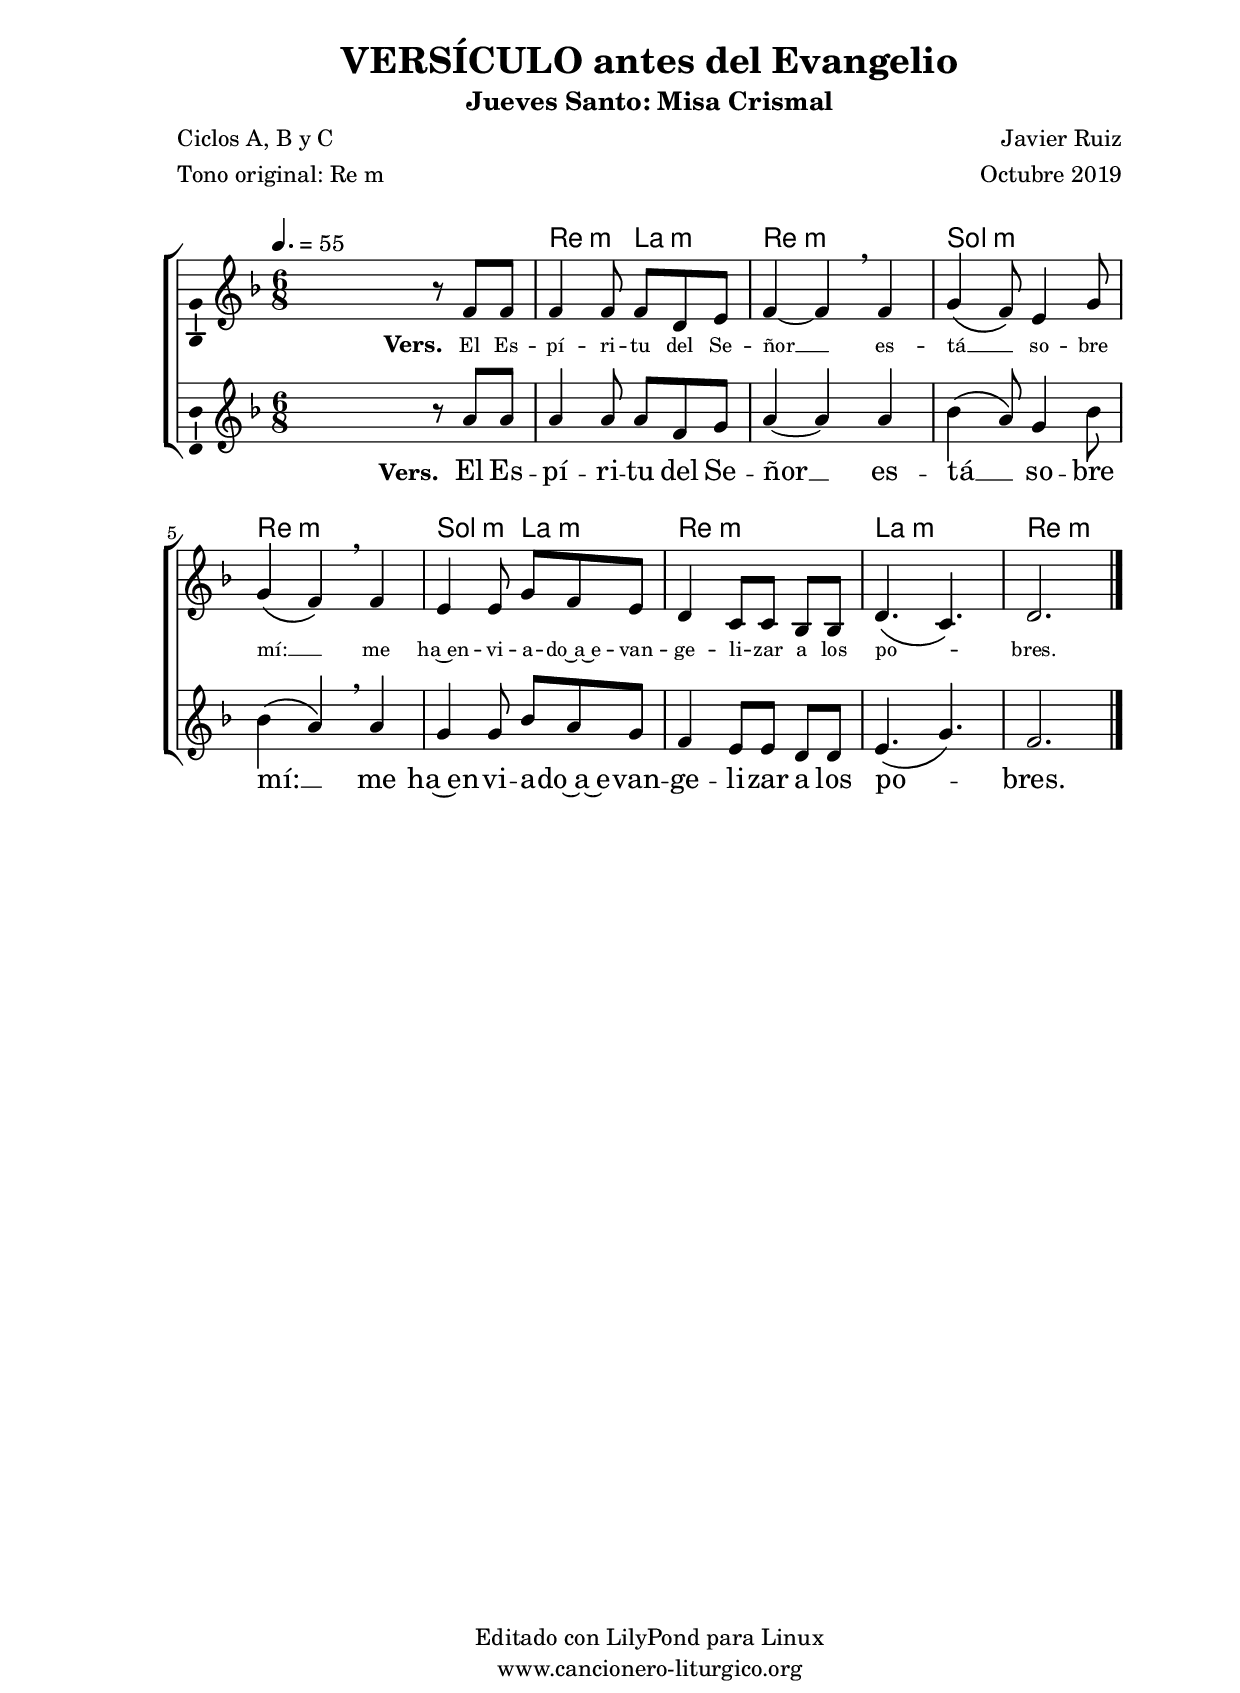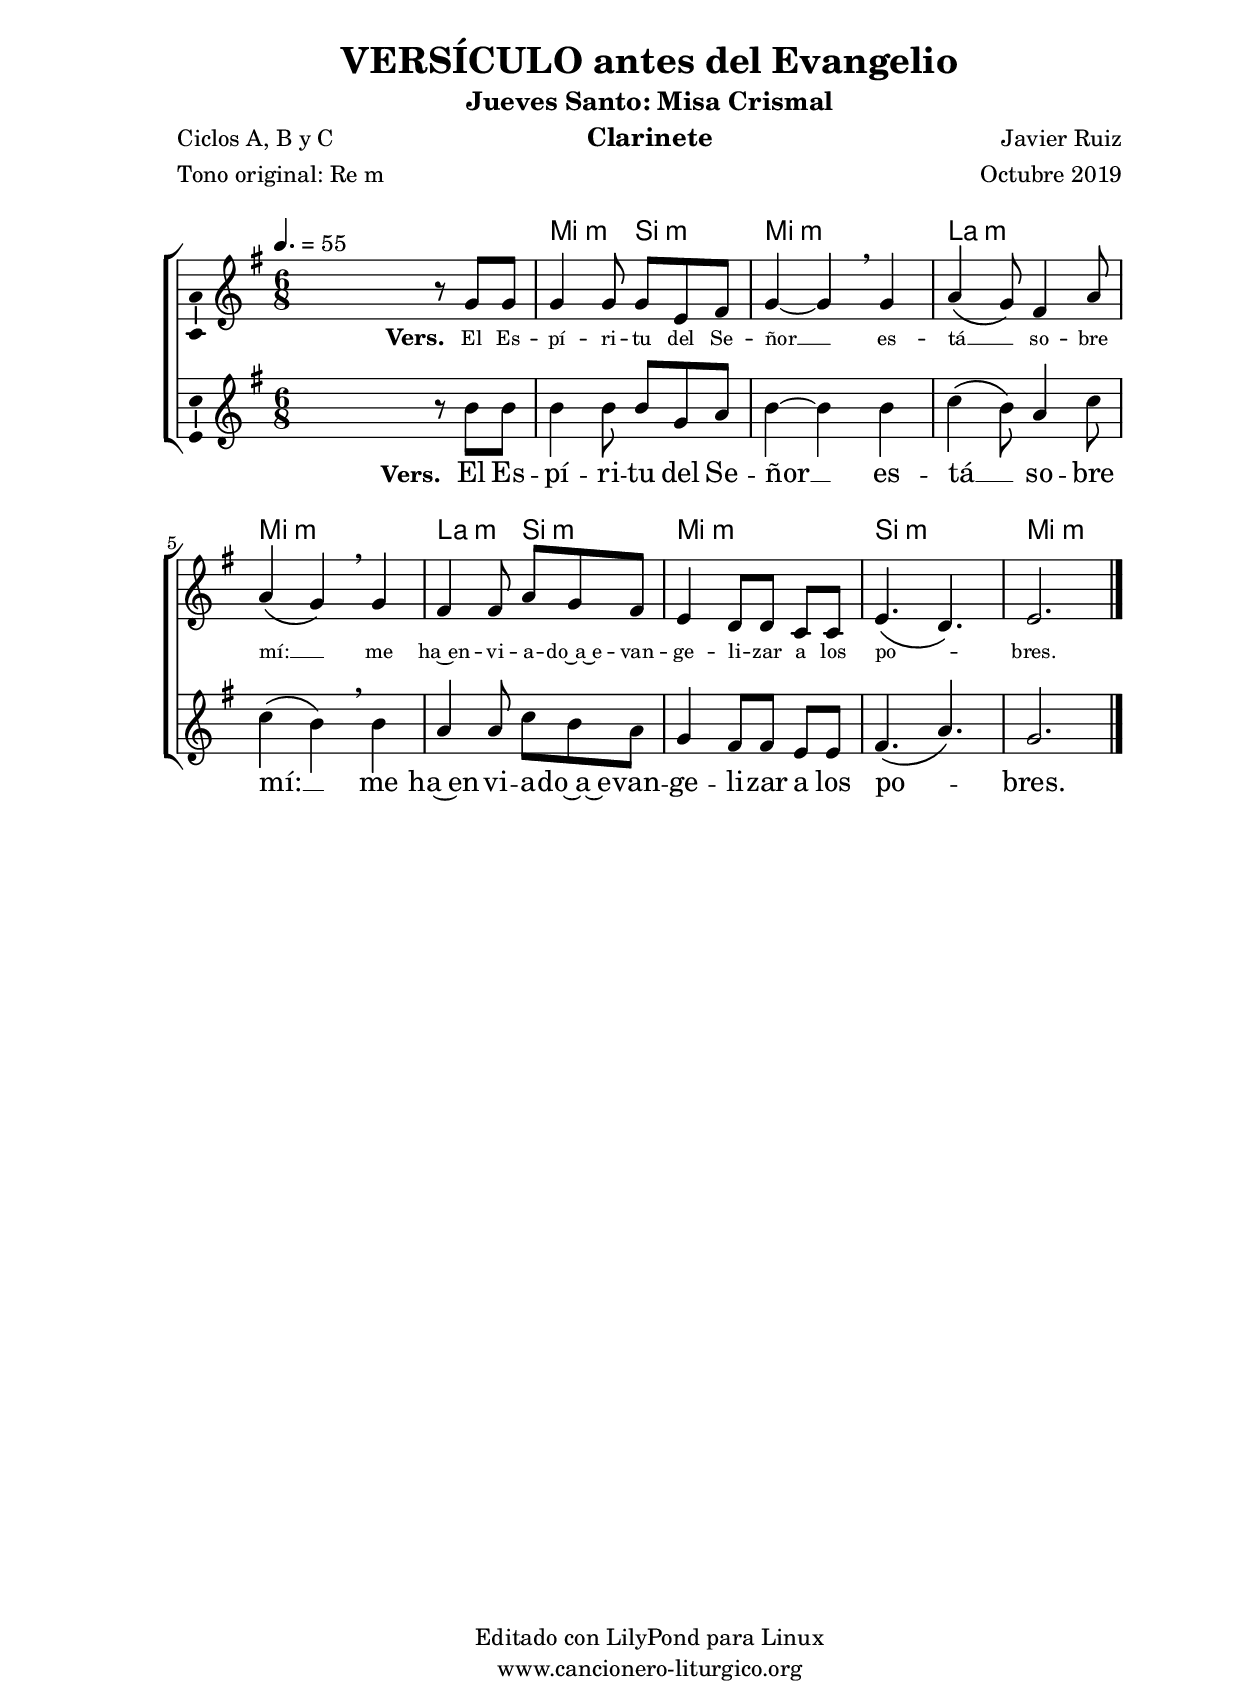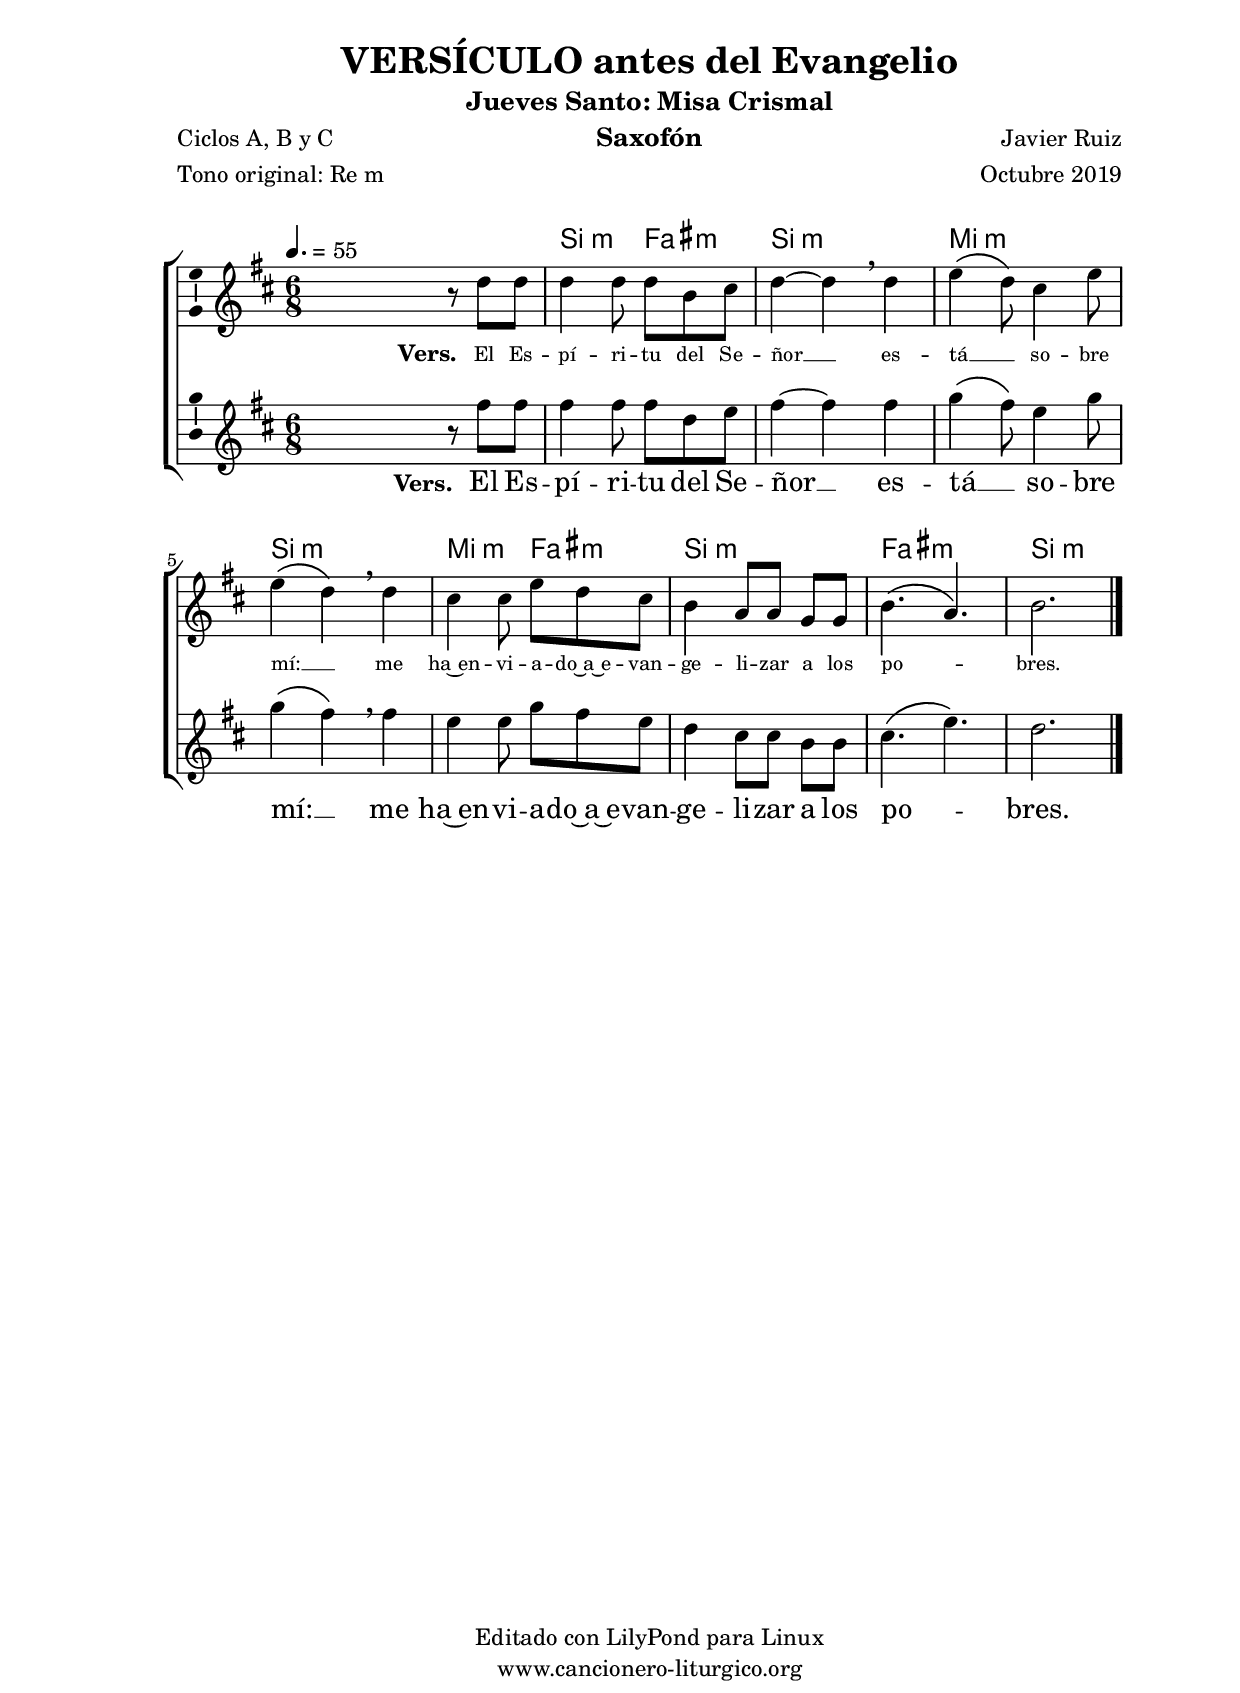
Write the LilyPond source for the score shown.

%
%para convertir .midi en .wav:
%timidity filename.midi -Ow -o finename.wav
%
%
%Para convertir de .wav a .mp3:
%lame -h -m j filename.wav
%
%
%para escuchar el midi:
%timidity nombrefichero.midi
%


%versión de lilypond para la que se ha escrito esta partitura:
\version "2.16.0"

	%Tamaño papel
	#(set-default-paper-size "a4")
	%Tamaño partitura
	#(set-global-staff-size 20)
	%No responde al pulsar sobre una nota
	#(ly:set-option 'point-and-click #f)

%parámetros del encabezamiento:
\header {
	title = "VERSÍCULO antes del Evangelio"
	subtitle = "Jueves Santo: Misa Crismal"
	composer = "Javier Ruiz"
	poet = "Ciclos A, B y C"
	meter = "Tono original: Re m"
	arranger = "Octubre 2019"
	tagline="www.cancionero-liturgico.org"
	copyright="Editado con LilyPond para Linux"
	tiempo = "Cuaresma"
	usos = "Aclamación"
	letra = "El Espíritu del Señor está sobre mí: me ha enviado a evangelizar a los pobres."
	}

%parámetros asociados al papel:
\paper  {
	oddHeaderMarkup = \markup {\fill-line { \on-the-fly #not-first-page \fromproperty #'header:title \on-the-fly #not-first-page \fromproperty #'header:composer }}
	evenHeaderMarkup = \markup {\fill-line { \fromproperty #'header:composer \fromproperty #'header:title }}
	#(set-paper-size "a4")
	print-page-number = ##f
	first-page-number = 1
	print-first-page-number = ##f
%	head-separation = 3.0 \cm
	top-margin = 1.5 \cm
%	top-margin = 2.0 \cm
%%%	bottom-margin = 0.5\cm
	bottom-margin = 0.2\cm
	left-margin = 3.0 \cm
	line-width = 16.0 \cm 
	indent = 0\mm
	interscoreline = 2.\mm
	between-system-space = 15\mm
%	para que las partituras no llenen la hoja:
	ragged-bottom = ##t
%	idem para la última hoja:
	ragged-last-bottom = ##f
%	para que las partituras llenen el ancho del papel:
	ragged-last = ##f
	after-title-space = 2.5 \cm
%page-count=2
system-count=2

	%Flexible Vertical Spacing
%	markup-markup-spacing =
%	#'((basic-distance . 15) (minimum-distance . 15) (padding . 3))
	markup-system-spacing =
	#'((basic-distance . 15) (minimum-distance . 15) (padding . 3))
	system-system-spacing =
	#'((basic-distance . 15) (minimum-distance . 15) (padding . 3))
	score-system-spacing =
	#'((basic-distance . 15) (minimum-distance . 15) (padding . 5))
%	top-system-spacing = % header
%	#'((basic-distance . 8) (minimum-distance . 0) (padding . 0))
%	top-markup-spacing =
%	#'((basic-distance . 20) (minimum-distance . 20) (padding . 0))
	last-bottom-spacing = % footer
	#'((basic-distance . 5) (minimum-distance . 5) (padding . 0))
%	score-markup-spacing =
%	#'((basic-distance . 16) (minimum-distance . 13) (padding . 0))

	}


%parámetros que afectan a toda la partitura:
global =  {
	%clave de sol (G):
	\clef G
	%armadura:
%	\transpose ees f
	\key d \minor
	\tempo 4.=55
	\set Score.tempoHideNote = ##f
	}


acordes = {
	\italianChords
	\chordmode {
%	\transpose ees f
{

s2.
d4.:m a:m d2.:m g:m d:m g4.:m a:m d2.:m a2.:m d2.:m

	}
	}
}


melodiatrompeta = 
%	\transpose ees f
{

	\relative c''{
	\time 6/8

s4. r4.
r2.
f4 a g8 f
e4. g
f2.
r2.
d4 f e8 d
c4. e
f2.

}
	\bar "|."
	}


melodiatres = 
%	\transpose ees f
{

	\relative c''{
	\time 6/8

s4 s8 r8 f,8 f
f4 f8 f d e
f4~f \breathe f4
g4 \(f8\) e4 g8
g4 \(f\) \breathe f
e4 e8 g f e
d4 c8 [c] \noBeam bes [bes]
d4. \(c\)
d2.

}

	\bar "|."
	}


melodiabajo = 
%	\transpose ees f
{

	%clave de fa (F):
	\clef F

	\relative c{
	\time 6/8

s4. r4 r8
d4 d8 a'4 a8
d,4 d e8 d
g4 g8 g f e
f4 e d
bes4 bes8 c4 c8
d4 d g8 f
e4 f8 g f e
d2.

}
	\bar "|."
	}


melodia = 
%	\transpose ees f
{

	\relative c'{
	\time 6/8

s4 s8 r8 a'8 a
a4 a8 a f g
a4~a a4
bes4 \(a8\) g4 bes8
bes4 \(a\) \breathe a4
g4 g8 bes a g
f4 e8 [e] \noBeam d d
e4. \(g\)
f2.

}
	\bar "|."
	}


texto = \lyricmode {
\set stanza =#"Vers. " El Es -- pí -- ri -- tu del Se -- ñor __ es -- tá __ _ so -- bre mí: __ _
me ha~en -- vi -- a -- do~a~e -- van -- ge -- li -- zar a los po -- _ bres.

	}

textotres = \lyricmode {
\override LyricText #'font-size = #-1
\set stanza =#"Vers. " El Es -- pí -- ri -- tu del Se -- ñor __ es -- tá __ _ so -- bre mí: __ _
me ha~en -- vi -- a -- do~a~e -- van -- ge -- li -- zar a los po -- _ bres.

	}


acordesStaff = \context ChordNames = acordesStaff <<
	\set Staff.midiInstrument = #"choir aahs"
	\set Staff.midiMinimumVolume = #0.3
	\set Staff.midiMaximumVolume = #0.5
	\set chordChanges = ##f
	\acordes
	>>

voztrompetaStaff = \context Voice = voztrompetaStaff
<<
	\override Staff.StaffSymbol #'staff-space = #(magstep -0.35)
	\set Staff.midiInstrument = #"trumpet"
	\set Staff.midiMinimumVolume = #0.4
	\set Staff.midiMaximumVolume = #0.6
	\global
	\melodiatrompeta
	>>

voztresStaff = \context Voice = voztresStaff
\with {\consists "Ambitus_engraver"}
<<
%	\override Staff.StaffSymbol #'staff-space = #(magstep -0.35)
	\set Staff.midiInstrument = #"violin"
	\set Staff.midiMinimumVolume = #0.6
	\set Staff.midiMaximumVolume = #0.8
	\global
	\relative c' \melodiatres
	>>

vozStaff = \context Voice = vozStaff
\with {\consists "Ambitus_engraver"}
<<
%	\set Staff.instrumentName = ""
%	\set Staff.shortInstrumentName = ""
%	\set Staff.midiInstrument = #"clarinet"
%	\set Staff.midiInstrument = #"cello"
	\set Staff.midiInstrument = #"flute"
%	\set Staff.midiInstrument = #"electric guitar (jazz)"
%	\set Staff.midiInstrument = #"english horn"
%	\set Staff.midiInstrument = #"violin"
%	\set Staff.midiInstrument = #"glockenspiel"
	\set Staff.midiMinimumVolume = #0.8
	\set Staff.midiMaximumVolume = #1.0
	\global
	\melodia
	>>

vozbajoStaff = \context Voice = vozbajoStaff
<<
	\override Staff.StaffSymbol #'staff-space = #(magstep -0.35)
	\set Staff.midiInstrument = #"english horn"
	\set Staff.midiMinimumVolume = #0.6
	\set Staff.midiMaximumVolume = #0.8
	\global
	\melodiabajo
	>>

textoStaff = \context Lyrics = textoStaff <<
	\lyricsto vozStaff \texto
	>>

textotresStaff = \context Lyrics = textotresStaff <<
	\lyricsto voztresStaff \textotres
	>>


\book {
	\score {
		<<
		\context ChoirStaff {
%			\override StaffGroup.SystemStartBracket #'collapse-height = #1
%			\override Score.SystemStartBar #'collapse-height = #1
			<<
			\acordesStaff
%			\voztrompetaStaff
			\voztresStaff
			\textotresStaff
			\vozStaff
			\textoStaff
%			\vozbajoStaff
			>>
			}
		>>
		\layout {
	    		\context {
				\Lyrics
				\override LyricText #'font-size = #2
				}
	   		 \context {
				\Score
				\override StaffSymbol #'staff-space = #(magstep +3)
				}
			}
		}
	\score {
		\unfoldRepeats
		<<
		\context ChoirStaff {
			<<
			\acordesStaff
			\voztrompetaStaff
			\voztresStaff
			\vozStaff
			\vozbajoStaff
			>>
			}
		>>
		\midi {
	  		\context {
	  			\Score
				tempoWholesPerMinute = #(ly:make-moment 70 4)
				}
			}
		}
	}

%Partitura para clarinete
#(define output-suffix "C")
\book {
	\header{
		instrument = "Clarinete"
		}
	\score {
		<<
		\context ChoirStaff {
%			\override StaffGroup.SystemStartBracket #'collapse-height = #1
%			\override Score.SystemStartBar #'collapse-height = #1
\transpose c d
			<<
			\acordesStaff
%			\voztrompetaStaff
			\voztresStaff
			\textotresStaff
			\vozStaff
			\textoStaff
%			\vozbajoStaff
			>>
			}
		>>
		\layout {
	    		\context {
				\Lyrics
				\override LyricText #'font-size = #2
				}
	   		 \context {
				\Score
				\override StaffSymbol #'staff-space = #(magstep +3)
				}
			}
		}
	}

%Partitura para saxofón
#(define output-suffix "S")
\book {
	\header{
		instrument = "Saxofón"
		}
	\score {
		<<
		\context ChoirStaff {
%			\override StaffGroup.SystemStartBracket #'collapse-height = #1
%			\override Score.SystemStartBar #'collapse-height = #1
\transpose c a
			<<
			\acordesStaff
%			\voztrompetaStaff
			\voztresStaff
			\textotresStaff
			\vozStaff
			\textoStaff
%			\vozbajoStaff
			>>
			}
		>>
		\layout {
	    		\context {
				\Lyrics
				\override LyricText #'font-size = #2
				}
	   		 \context {
				\Score
				\override StaffSymbol #'staff-space = #(magstep +3)
				}
			}
		}
	}


